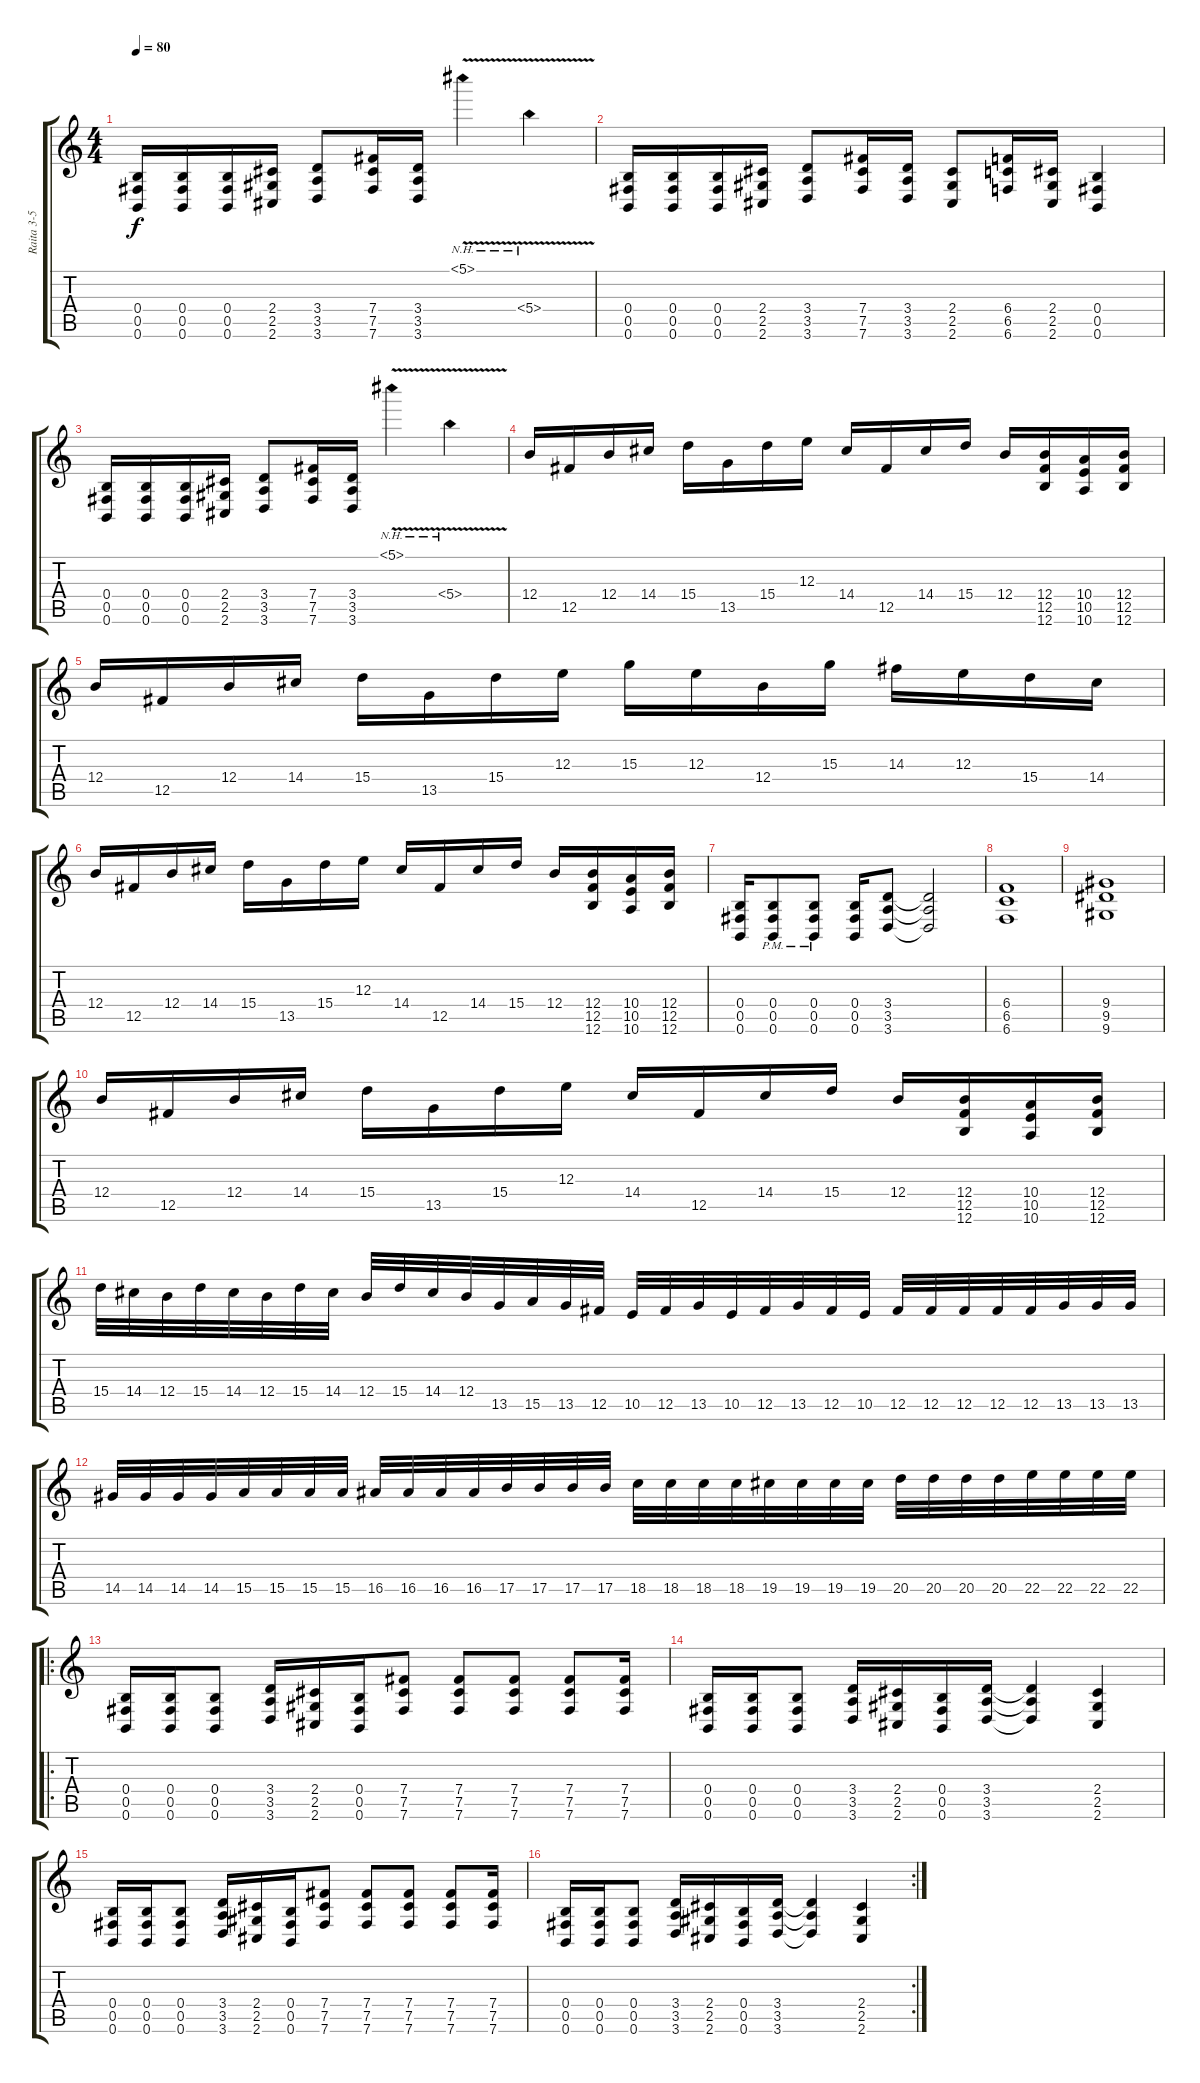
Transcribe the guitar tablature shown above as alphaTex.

\track ("Raita 3-5" "Raita 3-5") {instrument distortionguitar}
\staff {score tabs}
\tuning (Db4 Ab3 E3 B2 Gb2 B1) {hide}
\ts (4 4)
\tempo 80
\clef g2
\ks c
(0.4 0.5 0.6).16{dy f} (0.4 0.5 0.6).16 (0.4 0.5 0.6).16 (2.4 2.5 2.6).16 (3.4 3.5 3.6).8 (7.4 7.5 7.6).16 (3.4 3.5 3.6).16 5.1{nh v}.4 5.4{nh v}.4 |
(0.4 0.5 0.6).16 (0.4 0.5 0.6).16 (0.4 0.5 0.6).16 (2.4 2.5 2.6).16 (3.4 3.5 3.6).8 (7.4 7.5 7.6).16 (3.4 3.5 3.6).16 (2.4 2.5 2.6).8 (6.4 6.5 6.6).16 (2.4 2.5 2.6).16 (0.4 0.5 0.6).4 |
(0.4 0.5 0.6).16 (0.4 0.5 0.6).16 (0.4 0.5 0.6).16 (2.4 2.5 2.6).16 (3.4 3.5 3.6).8 (7.4 7.5 7.6).16 (3.4 3.5 3.6).16 5.1{nh v}.4 5.4{nh v}.4 |
12.4.16 12.5.16 12.4.16 14.4.16 15.4.16 13.5.16 15.4.16 12.3.16 14.4.16 12.5.16 14.4.16 15.4.16 12.4.16 (12.4 12.5 12.6).16 (10.4 10.5 10.6).16 (12.4 12.5 12.6).16 |
12.4.16 12.5.16 12.4.16 14.4.16 15.4.16 13.5.16 15.4.16 12.3.16 15.3.16 12.3.16 12.4.16 15.3.16 14.3.16 12.3.16 15.4.16 14.4.16 |
12.4.16 12.5.16 12.4.16 14.4.16 15.4.16 13.5.16 15.4.16 12.3.16 14.4.16 12.5.16 14.4.16 15.4.16 12.4.16 (12.4 12.5 12.6).16 (10.4 10.5 10.6).16 (12.4 12.5 12.6).16 |
(0.4 0.5 0.6).16 (0.4{pm} 0.5{pm} 0.6{pm}).8 (0.4{pm} 0.5{pm} 0.6{pm}).8 (0.4 0.5 0.6).16 (3.4 3.5 3.6).8 (3.4{t} 3.5{t} 3.6{t}).2 |
(6.4 6.5 6.6).1 |
(9.4 9.5 9.6).1 |
12.4.16 12.5.16 12.4.16 14.4.16 15.4.16 13.5.16 15.4.16 12.3.16 14.4.16 12.5.16 14.4.16 15.4.16 12.4.16 (12.4 12.5 12.6).16 (10.4 10.5 10.6).16 (12.4 12.5 12.6).16 |
15.4.32 14.4.32 12.4.32 15.4.32 14.4.32 12.4.32 15.4.32 14.4.32 12.4.32 15.4.32 14.4.32 12.4.32 13.5.32 15.5.32 13.5.32 12.5.32 10.5.32 12.5.32 13.5.32 10.5.32 12.5.32 13.5.32 12.5.32 10.5.32 12.5.32 12.5.32 12.5.32 12.5.32 12.5.32 13.5.32 13.5.32 13.5.32 |
14.5.32 14.5.32 14.5.32 14.5.32 15.5.32 15.5.32 15.5.32 15.5.32 16.5.32 16.5.32 16.5.32 16.5.32 17.5.32 17.5.32 17.5.32 17.5.32 18.5.32 18.5.32 18.5.32 18.5.32 19.5.32 19.5.32 19.5.32 19.5.32 20.5.32 20.5.32 20.5.32 20.5.32 22.5.32 22.5.32 22.5.32 22.5.32 |
\ro
(0.4 0.5 0.6).16 (0.4 0.5 0.6).16 (0.4 0.5 0.6).8 (3.4 3.5 3.6).16 (2.4 2.5 2.6).16 (0.4 0.5 0.6).16 (7.4 7.5 7.6).8 (7.4 7.5 7.6).8 (7.4 7.5 7.6).8 (7.4 7.5 7.6).8 (7.4 7.5 7.6).16 |
(0.4 0.5 0.6).16 (0.4 0.5 0.6).16 (0.4 0.5 0.6).8 (3.4 3.5 3.6).16 (2.4 2.5 2.6).16 (0.4 0.5 0.6).16 (3.4 3.5 3.6).16 (3.4{t} 3.5{t} 3.6{t}).4 (2.4 2.5 2.6).4 |
(0.4 0.5 0.6).16 (0.4 0.5 0.6).16 (0.4 0.5 0.6).8 (3.4 3.5 3.6).16 (2.4 2.5 2.6).16 (0.4 0.5 0.6).16 (7.4 7.5 7.6).8 (7.4 7.5 7.6).8 (7.4 7.5 7.6).8 (7.4 7.5 7.6).8 (7.4 7.5 7.6).16 |
\rc 2
(0.4 0.5 0.6).16 (0.4 0.5 0.6).16 (0.4 0.5 0.6).8 (3.4 3.5 3.6).16 (2.4 2.5 2.6).16 (0.4 0.5 0.6).16 (3.4 3.5 3.6).16 (3.4{t} 3.5{t} 3.6{t}).4 (2.4 2.5 2.6).4
